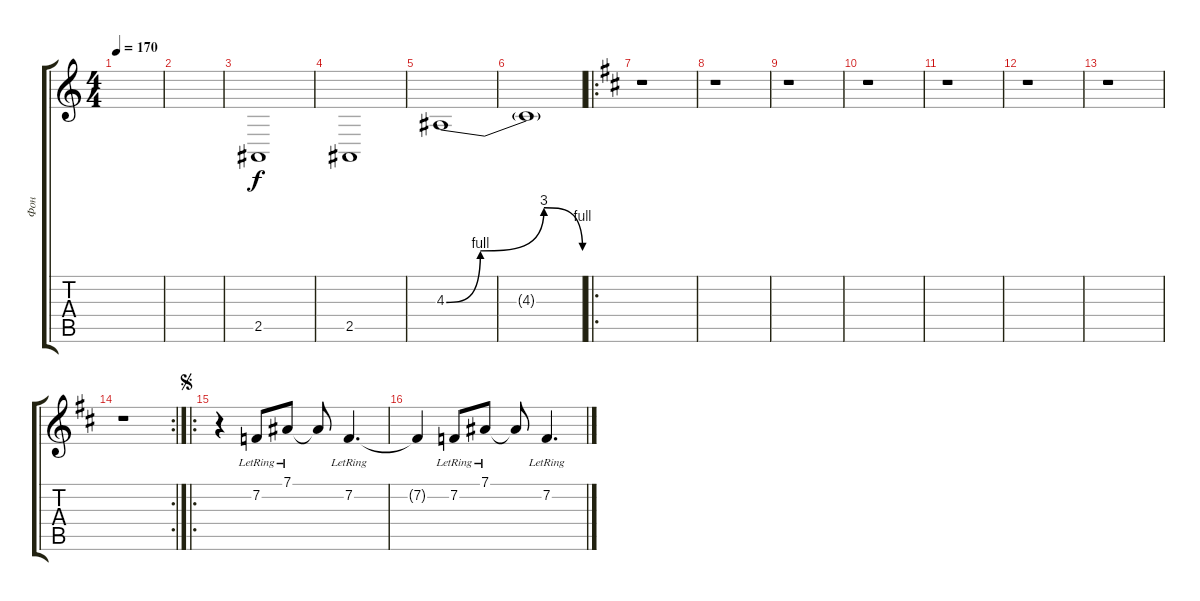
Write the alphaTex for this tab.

\track ("Фон" "Фон") {instrument lead2sawtooth}
\staff {score tabs}
\tuning (Eb4 Bb3 Gb3 Db3 Ab2 Eb2) {hide}
\ts (4 4)
\tempo 170
\clef g2
\ks c
|
|
2.5.1 |
2.5.1 |
4.3{be (custom 0 0 15 4 43 12 60 4)}.1 |
4.3{t}.1 |
\ro
\ks d
r.1 |
r.1 |
r.1 |
r.1 |
r.1 |
r.1 |
r.1 |
\rc 2
r.1 |
\ro
\jump segno
r.4 7.2{lr}.8 7.1{lr}.8 7.1{t}.8 7.2{lr}.4{d} |
7.2{t}.4 7.2{lr}.8 7.1{lr}.8 7.1{t}.8 7.2{lr}.4{d}
